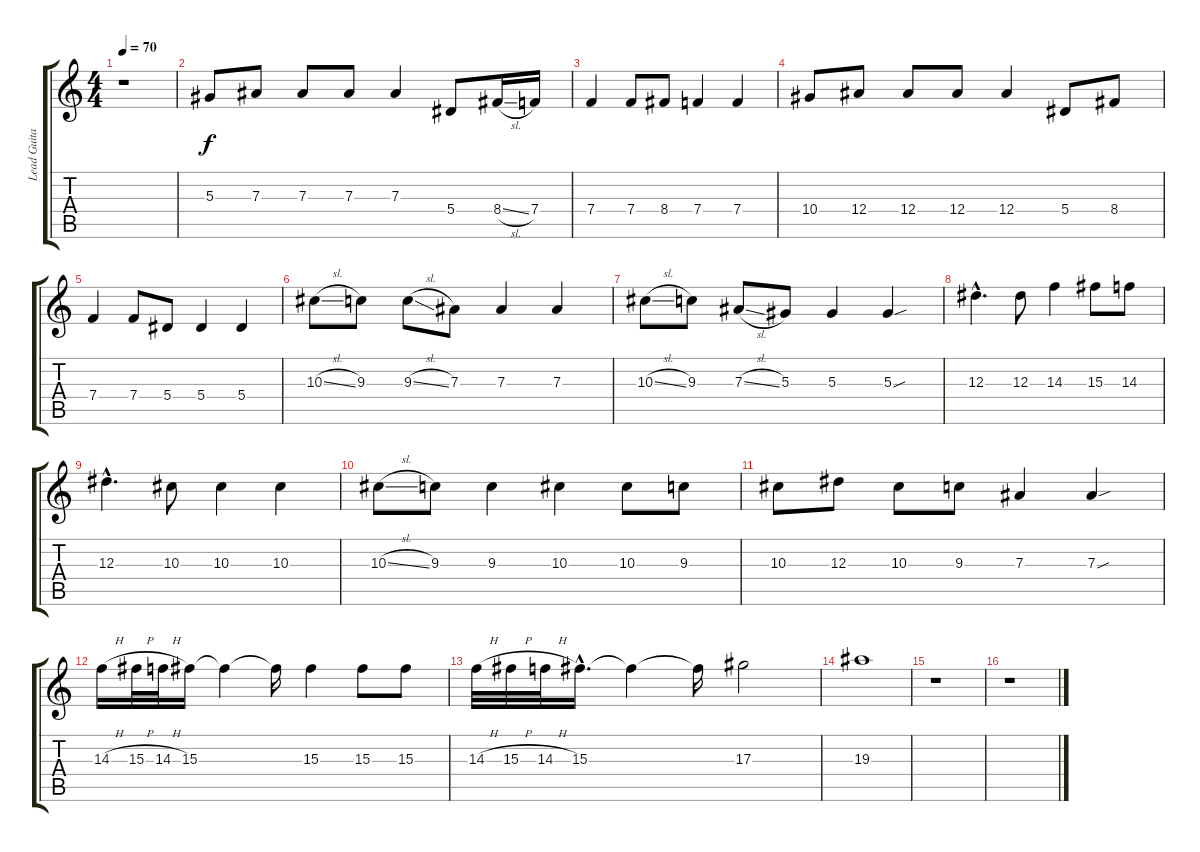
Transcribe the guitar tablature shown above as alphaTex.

\track ("Lead Guitar (Distortion)" "Lead Guita") {instrument overdrivenguitar}
\staff {score tabs}
\tuning (C4 G3 Eb3 Bb2 F2 C2) {hide}
\ts (4 4)
\tempo 70
\clef g2
\ks c
r.1{dy f} |
5.3.8 7.3.8 7.3.8 7.3.8 7.3.4 5.4.8 8.4{sl}.16 7.4.16 |
7.4.4 7.4.8 8.4.8 7.4.4 7.4.4 |
10.4.8 12.4.8 12.4.8 12.4.8 12.4.4 5.4.8 8.4.8 |
7.4.4{volume 10} 7.4.8 5.4.8 5.4.4 5.4.4 |
10.3{sl}.8 9.3.8 9.3{sl}.8 7.3.8 7.3.4 7.3.4 |
10.3{sl}.8 9.3.8 7.3{sl}.8 5.3.8 5.3.4 5.3{sou}.4 |
12.3{hac}.4{d} 12.3.8 14.3.4 15.3.8 14.3.8 |
12.3{hac}.4{d volume 6} 10.3.8 10.3.4 10.3.4 |
10.3{sl}.8 9.3.8 9.3.4 10.3.4 10.3.8 9.3.8 |
10.3.8 12.3.8 10.3.8 9.3.8 7.3.4 7.3{sou}.4 |
14.3{h}.16 15.3{h}.32 14.3{h}.32 15.3.16 15.3{t}.4 15.3{t}.16 15.3.4 15.3.8 15.3.8 |
14.3{h}.32{volume 2} 15.3{h}.32 14.3{h}.32 15.3{hac}.16{d} 15.3{t}.4 15.3{t}.16 17.3.2 |
19.3.1 |
r.1 |
r.1
